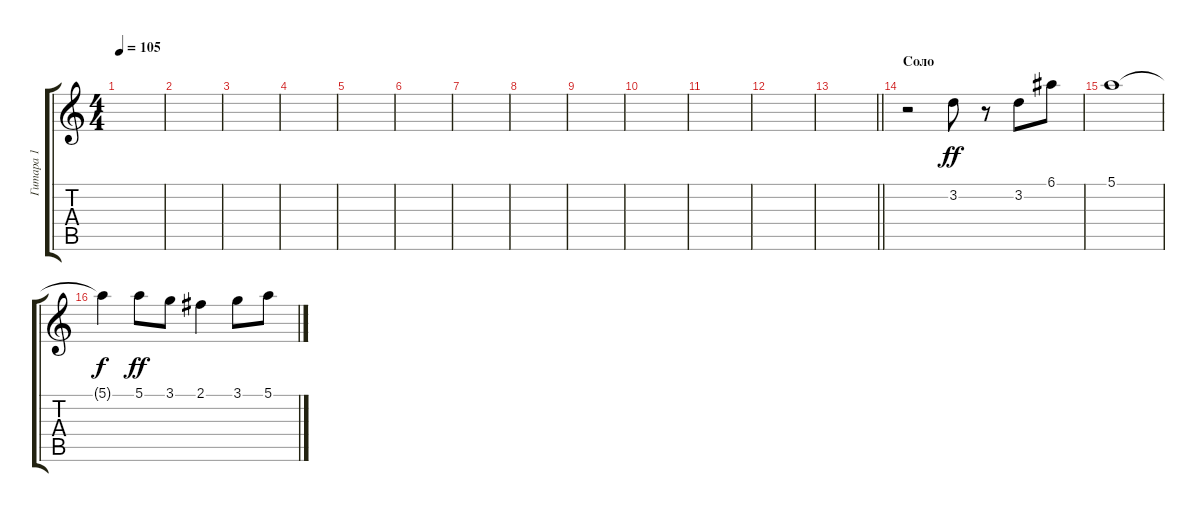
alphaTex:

\track ("Гитара 1" "Гитара 1") {solo instrument electricguitarclean}
\staff {score tabs}
\tuning (E4 B3 G3 D3 A2 E2) {hide}
\ts (4 4)
\tempo 105
\clef g2
\ks c
|
|
|
|
|
|
|
|
|
|
|
|
\barLineRight lightlight
|
\section ("" "Соло")
r.2 3.2.8{dy ff} r.8 3.2.8 6.1.8 |
5.1.1 |
5.1{t}.4{dy f} 5.1.8{dy ff} 3.1.8 2.1.4 3.1.8 5.1.8
